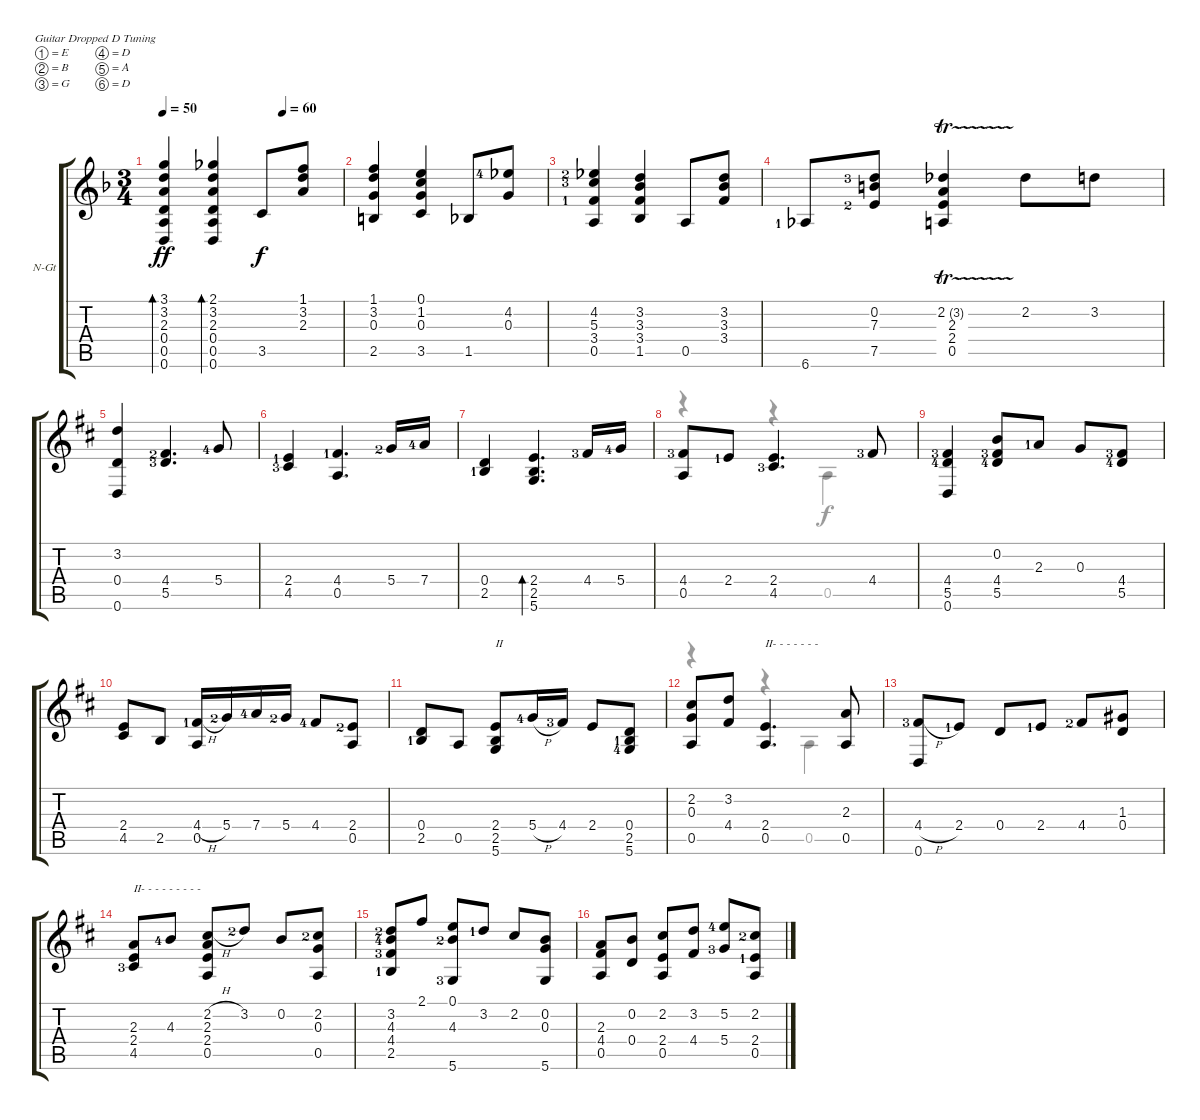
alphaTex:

\bracketExtendMode groupsimilarinstruments
\firstSystemTrackNameOrientation horizontal
\otherSystemsTrackNameOrientation horizontal
\track ("Classical Guitar" "N-Gt") {instrument acousticguitarnylon}
\staff {score tabs}
\tuning (E4 B3 G3 D3 A2 D2)
\voice
\ts (3 4)
\tempo 50
\tempo (60 0.666667)
\clef g2
\scale
0.436214
\ks dminor
(3.1 3.2 2.3 0.4 0.5 0.6).4{bd 120 dy ff} (2.1 3.2 2.3 0.4 0.5 0.6).4{bd 120} 3.5.8{dy f} (1.1 3.2 2.3).8 |
\scale
0.563786 (1.1 3.2 0.3 2.5).4 (0.1 1.2 0.3 3.5).4 1.5.8 (4.2{lf 5} 0.3).8 |
\scale
0.426966 (4.2{lf 3} 5.3{lf 4} 3.4{lf 2} 0.5).4 (3.2 3.3 3.4 1.5).4 0.5.8 (3.2 3.3 3.4).8 |
\scale
0.573034 6.6{lf 2}.8 (0.2 7.3{lf 4} 7.5{lf 3}).8 (2.2{tr (3 16)} 2.3 2.4 0.5).4 2.2.8 3.2.8 |
\scale
0.532646
\ks bminor
(3.2 0.4 0.6).4 (4.4{lf 3} 5.5{lf 4}).4{d} 5.4{lf 5}.8 |
\scale
0.467354 (2.4{lf 2} 4.5{lf 4}).4 (4.4{lf 2} 0.5).4{d} 5.4{lf 3}.16 7.4{lf 5}.16 |
\scale
0.544 (0.4 2.5{lf 2}).4 (2.4 2.5 5.6).4{d bd 30} 4.4{lf 4}.16 5.4{lf 5}.16 |
\scale
0.456 (4.4{lf 4} 0.5).8 2.4{lf 2}.8 (2.4 4.5{lf 4}).4{d} 4.4{lf 4}.8 |
\scale
0.39441 (4.4{lf 4} 5.5{lf 5} 0.6).4 (0.2 4.4{lf 4} 5.5{lf 5}).8 2.3{lf 2}.8 0.3.8 (4.4{lf 4} 5.5{lf 5}).8 |
\scale
0.60559 (2.4 4.5).8 2.5.8 (4.4{h lf 2} 0.5).16 5.4{lf 3}.16 7.4{lf 5}.16 5.4{lf 3}.16 4.4{lf 5}.8 (2.4{lf 3} 0.5).8 |
\scale
0.636678 (0.4 2.5{lf 2}).8 0.5.8 (2.4 2.5 5.6).8{txt "II"} 5.4{h lf 5}.16 4.4{lf 4}.16 2.4.8 (0.4 2.5{lf 2} 5.6{lf 5}).8 |
\scale
0.363322 (2.2 0.3 0.5).8 (3.2 4.4).8 (2.4 0.5).4{d txt "II- - - - - - -"} (2.3 0.5).8 |
\scale
0.564263 (4.4{h lf 4} 0.6).8 2.4{lf 2}.8 0.4.8 2.4{lf 2}.8 4.4{lf 3}.8 (1.3 0.4).8 |
\scale
0.435737 (2.3 2.4 4.5{lf 4}).8{txt "II- - - - - - - - -"} 4.3{lf 5}.8 (2.2{h} 2.3 2.4 0.5).8 3.2{lf 3}.8 0.2.8 (2.2{lf 3} 0.3 0.5).8 |
\scale
0.514184 (3.2{lf 3} 4.3{lf 5} 4.4{lf 4} 2.5{lf 2}).8 2.1.8 (4.3{lf 3} 5.6{lf 4} 0.1).8 3.2{lf 2}.8 2.2.8 (0.2 0.3 5.6).8 |
\scale
0.485816 (2.3 4.4 0.5).8 (0.2 0.4).8 (2.2 2.4 0.5).8 (3.2 4.4).8 (5.2{lf 5} 5.4{lf 4}).8 (2.2{lf 3} 2.4{lf 2} 0.5).8
\voice
\clef g2
\ottava regular
\simile none
\scale
0.436214
\ks dminor
|
\scale
0.563786 |
\scale
0.426966 |
\scale
0.573034 |
\scale
0.532646
\ks bminor
|
\scale
0.467354 |
\scale
0.544 |
\scale
0.456 r.4 r.4 0.5.4 |
\scale
0.39441 |
\scale
0.60559 |
\scale
0.636678 |
\scale
0.363322 r.4 r.4 0.5.4 |
\scale
0.564263 |
\scale
0.435737 |
\scale
0.514184 |
\scale
0.485816
